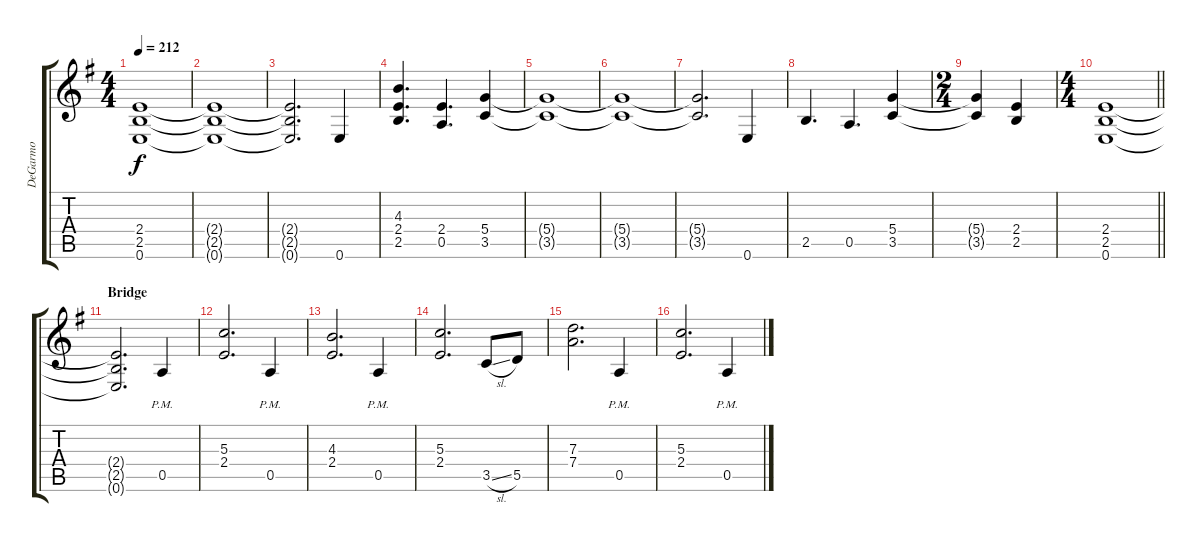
\track ("DeGarmo" "DeGarmo") {instrument distortionguitar}
\staff {score tabs}
\tuning (E4 B3 G3 D3 A2 E2) {hide}
\ts (4 4)
\tempo 212
\clef g2
\ks g
(2.4 2.5 0.6).1{dy f} |
(2.4{t} 2.5{t} 0.6{t}).1 |
(2.4{t} 2.5{t} 0.6{t}).2{d} 0.6.4 |
(4.3 2.4 2.5).4{d} (2.4 0.5).4{d} (5.4 3.5).4 |
(5.4{t} 3.5{t}).1 |
(5.4{t} 3.5{t}).1 |
(5.4{t} 3.5{t}).2{d} 0.6.4 |
2.5.4{d} 0.5.4{d} (5.4 3.5).4 |
\ts (2 4)
(5.4{t} 3.5{t}).4 (2.4 2.5).4 |
\ts (4 4)
\barLineRight lightlight
(2.4 2.5 0.6).1 |
\section ("" "Bridge")
(2.4{t} 2.5{t} 0.6{t}).2{d} 0.5{pm}.4 |
(5.3 2.4).2{d} 0.5{pm}.4 |
(4.3 2.4).2{d} 0.5{pm}.4 |
(5.3 2.4).2{d} 3.5{sl}.8 5.5.8 |
(7.3 7.4).2{d} 0.5{pm}.4 |
(5.3 2.4).2{d} 0.5{pm}.4
